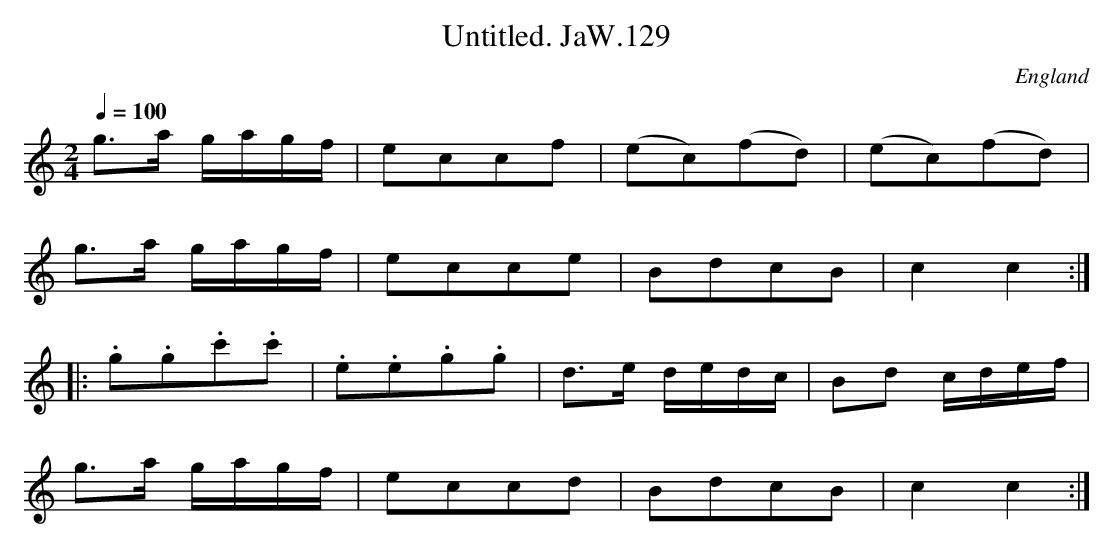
X:1
T:Untitled. JaW.129
M:2/4
L:1/8
Q:1/4=100
O:England
K:C major
g>a g/a/g/f/|eccf|(ec)(fd)|(ec)(fd)|!
g>a g/a/g/f/|ecce|BdcB|c2c2:|!
|:.g.g.c'.c'|.e.e.g.g|d>e d/e/d/c/|Bd c/d/e/f/|!
g>a g/a/g/f/|eccd|BdcB|c2c2:|
